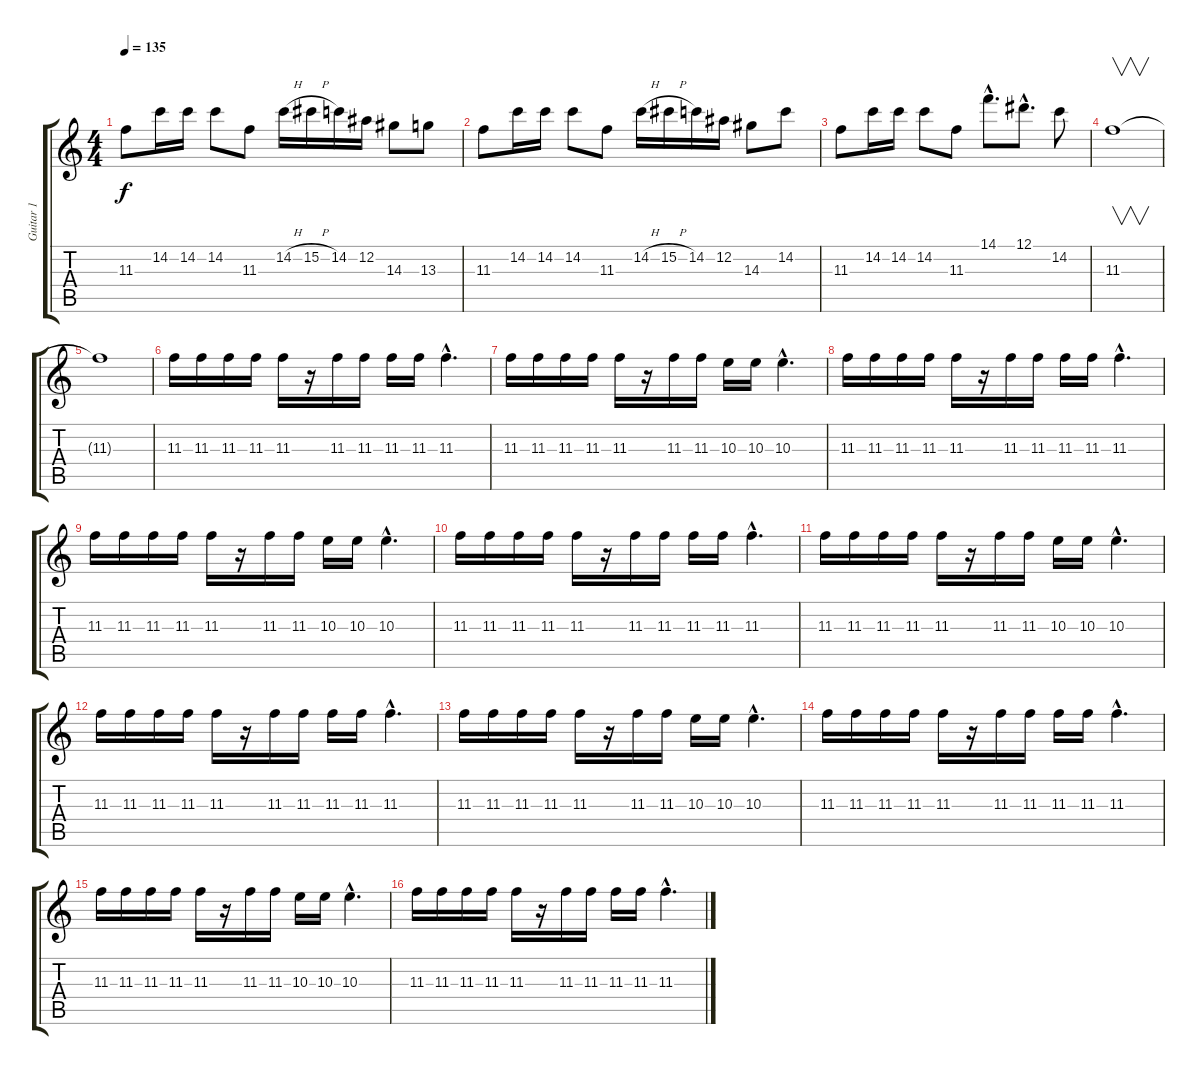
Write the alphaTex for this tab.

\track ("Guitar 1" "Guitar 1") {instrument distortionguitar}
\staff {score tabs}
\tuning (Eb4 Bb3 Gb3 Db3 Ab2 Eb2) {hide}
\ts (4 4)
\tempo 135
\clef g2
\ks c
11.3.8{dy f} 14.2.16 14.2.16 14.2.8 11.3.8 14.2{h}.16 15.2{h}.16 14.2.16 12.2.16 14.3.8 13.3.8 |
11.3.8 14.2.16 14.2.16 14.2.8 11.3.8 14.2{h}.16 15.2{h}.16 14.2.16 12.2.16 14.3.8 14.2.8 |
11.3.8 14.2.16 14.2.16 14.2.8 11.3.8 14.1{hac}.8{d} 12.1{hac}.8{d} 14.2.8 |
11.3.1{v} |
11.3{t}.1 |
11.3.16 11.3.16 11.3.16 11.3.16 11.3.16 r.16 11.3.16 11.3.16 11.3.16 11.3.16 11.3{hac}.4{d} |
11.3.16 11.3.16 11.3.16 11.3.16 11.3.16 r.16 11.3.16 11.3.16 10.3.16 10.3.16 10.3{hac}.4{d} |
11.3.16 11.3.16 11.3.16 11.3.16 11.3.16 r.16 11.3.16 11.3.16 11.3.16 11.3.16 11.3{hac}.4{d} |
11.3.16 11.3.16 11.3.16 11.3.16 11.3.16 r.16 11.3.16 11.3.16 10.3.16 10.3.16 10.3{hac}.4{d} |
11.3.16 11.3.16 11.3.16 11.3.16 11.3.16 r.16 11.3.16 11.3.16 11.3.16 11.3.16 11.3{hac}.4{d} |
11.3.16 11.3.16 11.3.16 11.3.16 11.3.16 r.16 11.3.16 11.3.16 10.3.16 10.3.16 10.3{hac}.4{d} |
11.3.16 11.3.16 11.3.16 11.3.16 11.3.16 r.16 11.3.16 11.3.16 11.3.16 11.3.16 11.3{hac}.4{d} |
11.3.16 11.3.16 11.3.16 11.3.16 11.3.16 r.16 11.3.16 11.3.16 10.3.16 10.3.16 10.3{hac}.4{d} |
11.3.16 11.3.16 11.3.16 11.3.16 11.3.16 r.16 11.3.16 11.3.16 11.3.16 11.3.16 11.3{hac}.4{d} |
11.3.16 11.3.16 11.3.16 11.3.16 11.3.16 r.16 11.3.16 11.3.16 10.3.16 10.3.16 10.3{hac}.4{d} |
11.3.16 11.3.16 11.3.16 11.3.16 11.3.16 r.16 11.3.16 11.3.16 11.3.16 11.3.16 11.3{hac}.4{d}
